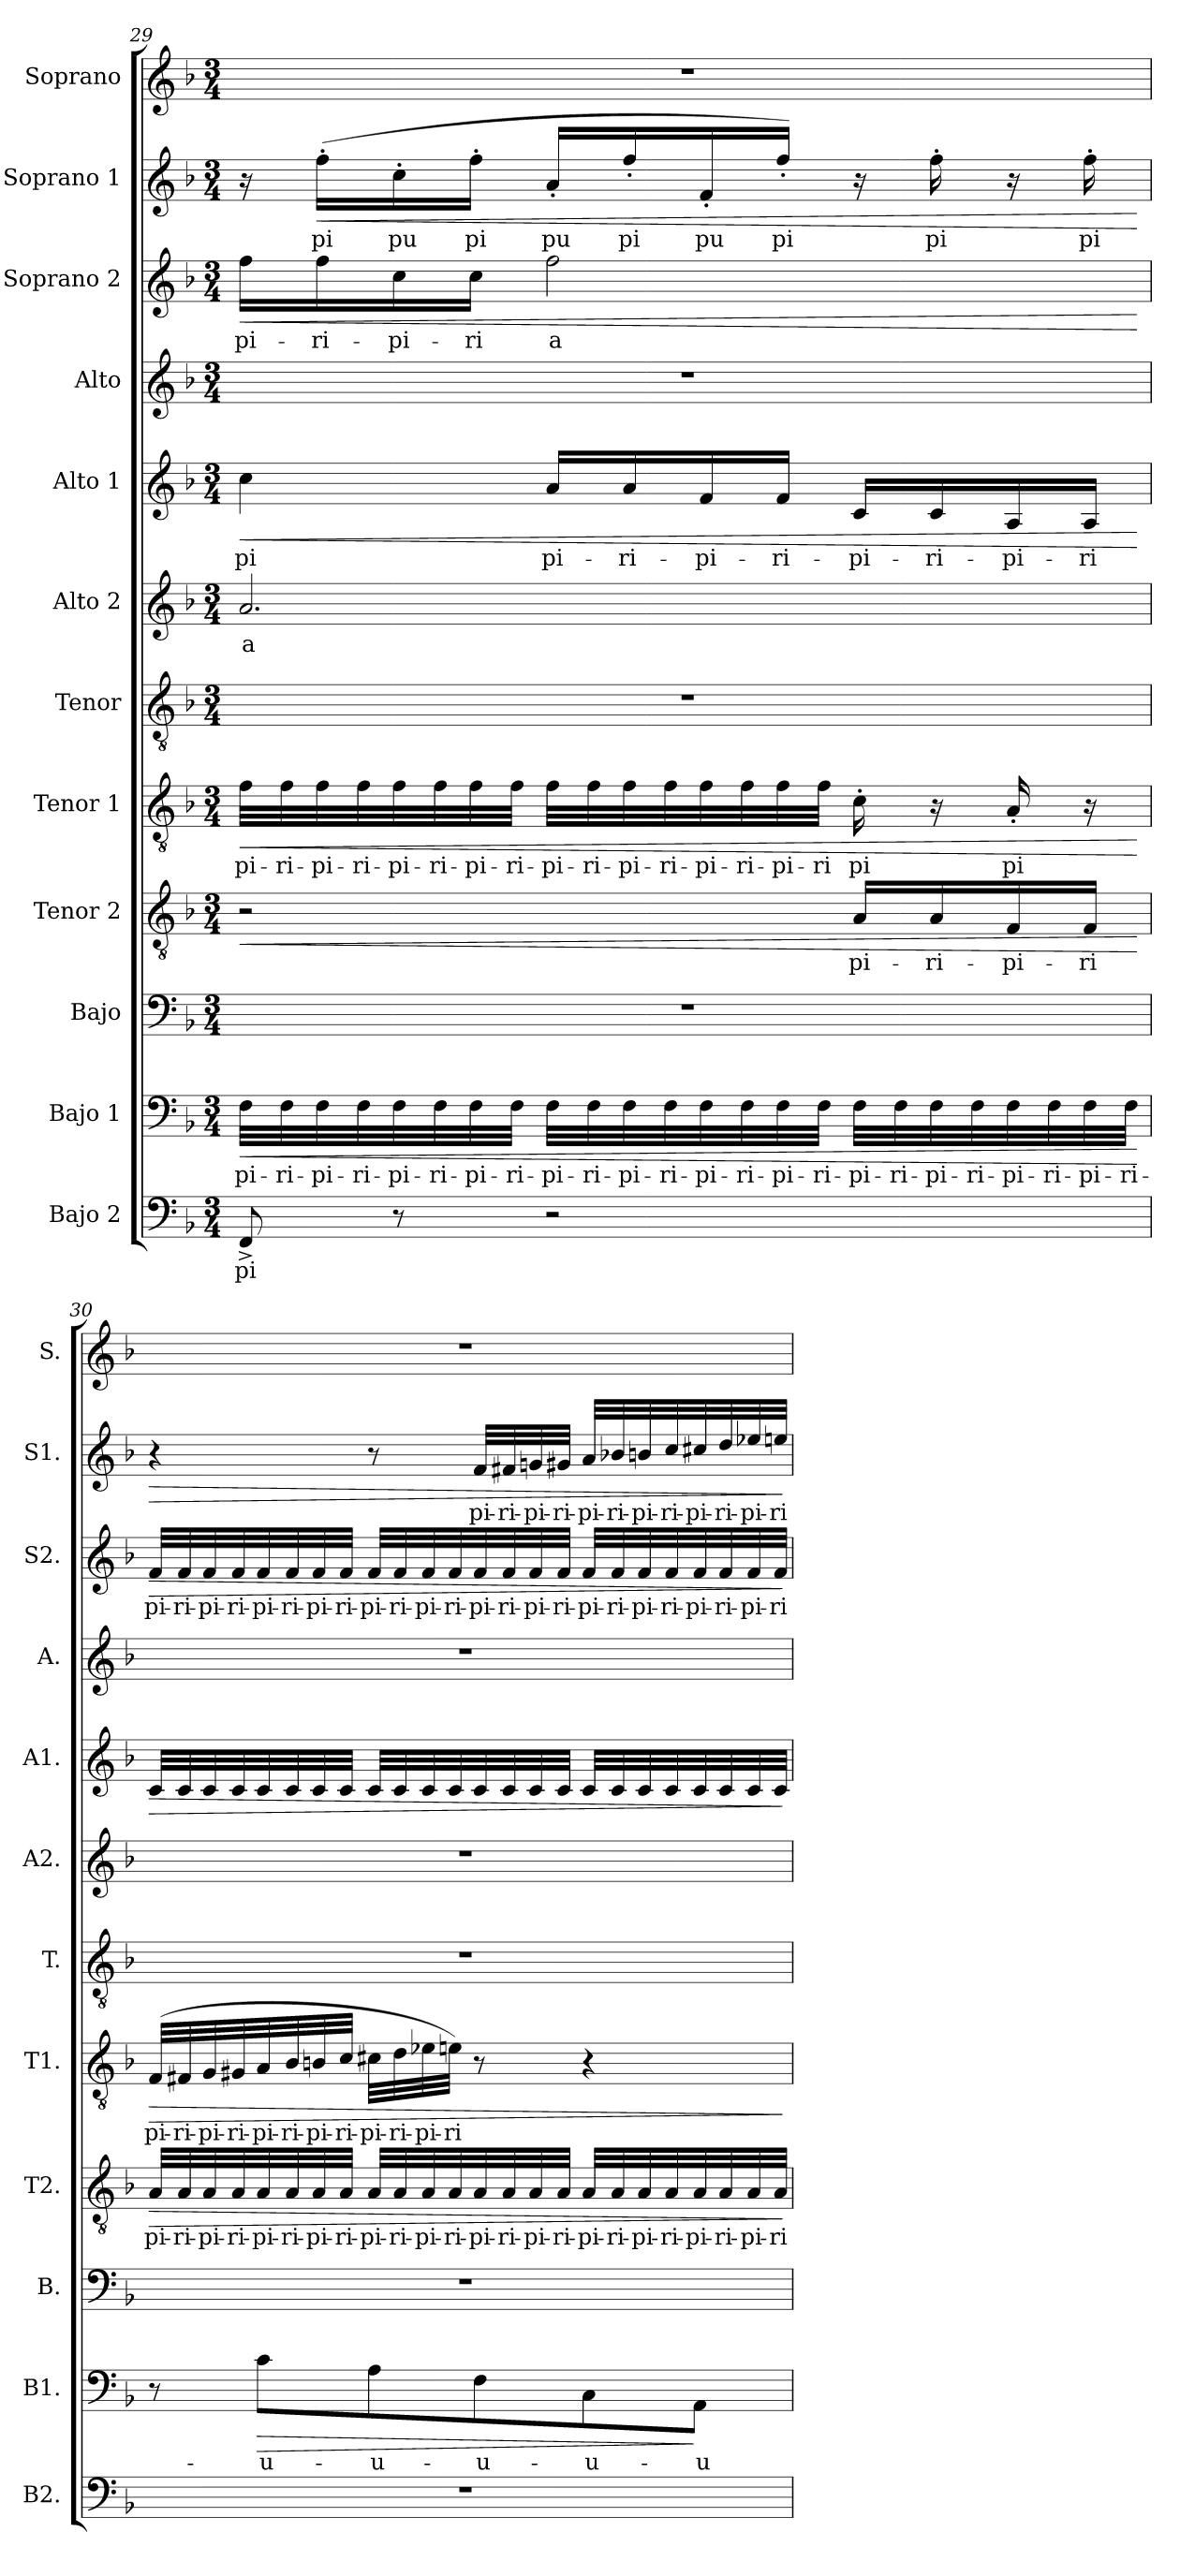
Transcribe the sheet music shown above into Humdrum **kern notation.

**kern	**text	**kern	**text	**dynam	**kern	**kern	**text	**dynam	**kern	**text	**dynam	**kern	**kern	**text	**kern	**text	**dynam	**kern	**kern	**text	**dynam	**kern	**text	**dynam	**kern
*part12	*part12	*part11	*part11	*part11	*part10	*part9	*part9	*part9	*part8	*part8	*part8	*part7	*part6	*part6	*part5	*part5	*part5	*part4	*part3	*part3	*part3	*part2	*part2	*part2	*part1
*staff12	*staff12	*staff11	*staff11	*staff11	*staff10	*staff9	*staff9	*staff9	*staff8	*staff8	*staff8	*staff7	*staff6	*staff6	*staff5	*staff5	*staff5	*staff4	*staff3	*staff3	*staff3	*staff2	*staff2	*staff2	*staff1
*I"Bajo 2	*	*I"Bajo 1	*	*	*I"Bajo	*I"Tenor 2	*	*	*I"Tenor 1	*	*	*I"Tenor	*I"Alto 2	*	*I"Alto 1	*	*	*I"Alto	*I"Soprano 2	*	*	*I"Soprano 1	*	*	*I"Soprano
*I'B2.	*	*I'B1.	*	*	*I'B.	*I'T2.	*	*	*I'T1.	*	*	*I'T.	*I'A2.	*	*I'A1.	*	*	*I'A.	*I'S2.	*	*	*I'S1.	*	*	*I'S.
!!LO:PB:g=z
*clefF4	*	*clefF4	*	*	*clefF4	*clefGv2	*	*	*clefGv2	*	*	*clefGv2	*clefG2	*	*clefG2	*	*	*clefG2	*clefG2	*	*	*clefG2	*	*	*clefG2
*k[b-]	*	*k[b-]	*	*	*k[b-]	*k[b-]	*	*	*k[b-]	*	*	*k[b-]	*k[b-]	*	*k[b-]	*	*	*k[b-]	*k[b-]	*	*	*k[b-]	*	*	*k[b-]
*M3/4	*	*M3/4	*	*	*M3/4	*M3/4	*	*	*M3/4	*	*	*M3/4	*M3/4	*	*M3/4	*	*	*M3/4	*M3/4	*	*	*M3/4	*	*	*M3/4
=29	=29	=29	=29	=29	=29	=29	=29	=29	=29	=29	=29	=29	=29	=29	=29	=29	=29	=29	=29	=29	=29	=29	=29	=29	=29
!	!LO:LY:b	!	!LO:LY:b	!LO:HP:b	!	!	!	!LO:HP:b	!	!LO:LY:b	!LO:HP:b	!	!	!LO:LY:b	!	!LO:LY:b	!LO:HP:b	!	!	!LO:LY:b	!LO:HP:b	!	!	!	!
8FF^/	pi	32F\LLL	pi-	<	2.r	2r	.	<	32f\LLL	pi-	<	2.r	2.a/	a	4cc\	pi	<	2.r	16ff\LL	pi-	<	16r	.	.	2.r
!	!	!	!LO:LY:b	!	!	!	!	!	!	!LO:LY:b	!	!	!	!	!	!	!	!	!	!	!	!	!	!	!
.	.	32F\	-ri-	.	.	.	.	.	32f\	-ri-	.	.	.	.	.	.	.	.	.	.	.	.	.	.	.
!	!	!	!LO:LY:b	!	!	!	!	!	!	!LO:LY:b	!	!	!	!	!	!	!	!	!	!LO:LY:b	!	!	!LO:LY:b	!LO:HP:b	!
.	.	32F\	-pi-	.	.	.	.	.	32f\	-pi-	.	.	.	.	.	.	.	.	16ff\	-ri-	.	(>16ff'\LL	pi	<	.
!	!	!	!LO:LY:b	!	!	!	!	!	!	!LO:LY:b	!	!	!	!	!	!	!	!	!	!	!	!	!	!	!
.	.	32F\	-ri-	.	.	.	.	.	32f\	-ri-	.	.	.	.	.	.	.	.	.	.	.	.	.	.	.
!	!	!	!LO:LY:b	!	!	!	!	!	!	!LO:LY:b	!	!	!	!	!	!	!	!	!	!LO:LY:b	!	!	!LO:LY:b	!	!
8r	.	32F\	-pi-	.	.	.	.	.	32f\	-pi-	.	.	.	.	.	.	.	.	16cc\	-pi-	.	16cc'\	pu	.	.
!	!	!	!LO:LY:b	!	!	!	!	!	!	!LO:LY:b	!	!	!	!	!	!	!	!	!	!	!	!	!	!	!
.	.	32F\	-ri-	.	.	.	.	.	32f\	-ri-	.	.	.	.	.	.	.	.	.	.	.	.	.	.	.
!	!	!	!LO:LY:b	!	!	!	!	!	!	!LO:LY:b	!	!	!	!	!	!	!	!	!	!LO:LY:b	!	!	!LO:LY:b	!	!
.	.	32F\	-pi-	.	.	.	.	.	32f\	-pi-	.	.	.	.	.	.	.	.	16cc\JJ	-ri	.	16ff'\JJ	pi	.	.
!	!	!	!LO:LY:b	!	!	!	!	!	!	!LO:LY:b	!	!	!	!	!	!	!	!	!	!	!	!	!	!	!
.	.	32F\JJJ	-ri-	.	.	.	.	.	32f\JJJ	-ri-	.	.	.	.	.	.	.	.	.	.	.	.	.	.	.
!	!	!	!LO:LY:b	!	!	!	!	!	!	!LO:LY:b	!	!	!	!	!	!LO:LY:b	!	!	!	!LO:LY:b	!	!	!LO:LY:b	!	!
2r	.	32F\LLL	-pi-	.	.	.	.	.	32f\LLL	-pi-	.	.	.	.	16a/LL	pi-	.	.	2ff\	a	.	16a'/LL	pu	.	.
!	!	!	!LO:LY:b	!	!	!	!	!	!	!LO:LY:b	!	!	!	!	!	!	!	!	!	!	!	!	!	!	!
.	.	32F\	-ri-	.	.	.	.	.	32f\	-ri-	.	.	.	.	.	.	.	.	.	.	.	.	.	.	.
!	!	!	!LO:LY:b	!	!	!	!	!	!	!LO:LY:b	!	!	!	!	!	!LO:LY:b	!	!	!	!	!	!	!LO:LY:b	!	!
.	.	32F\	-pi-	.	.	.	.	.	32f\	-pi-	.	.	.	.	16a/	-ri-	.	.	.	.	.	16ff'/	pi	.	.
!	!	!	!LO:LY:b	!	!	!	!	!	!	!LO:LY:b	!	!	!	!	!	!	!	!	!	!	!	!	!	!	!
.	.	32F\	-ri-	.	.	.	.	.	32f\	-ri-	.	.	.	.	.	.	.	.	.	.	.	.	.	.	.
!	!	!	!LO:LY:b	!	!	!	!	!	!	!LO:LY:b	!	!	!	!	!	!LO:LY:b	!	!	!	!	!	!	!LO:LY:b	!	!
.	.	32F\	-pi-	.	.	.	.	.	32f\	-pi-	.	.	.	.	16f/	-pi-	.	.	.	.	.	16f'/	pu	.	.
!	!	!	!LO:LY:b	!	!	!	!	!	!	!LO:LY:b	!	!	!	!	!	!	!	!	!	!	!	!	!	!	!
.	.	32F\	-ri-	.	.	.	.	.	32f\	-ri-	.	.	.	.	.	.	.	.	.	.	.	.	.	.	.
!	!	!	!LO:LY:b	!	!	!	!	!	!	!LO:LY:b	!	!	!	!	!	!LO:LY:b	!	!	!	!	!	!	!LO:LY:b	!	!
.	.	32F\	-pi-	.	.	.	.	.	32f\	-pi-	.	.	.	.	16f/JJ	-ri-	.	.	.	.	.	16ff'/JJ)	pi	.	.
!	!	!	!LO:LY:b	!	!	!	!	!	!	!LO:LY:b	!	!	!	!	!	!	!	!	!	!	!	!	!	!	!
.	.	32F\JJJ	-ri-	.	.	.	.	.	32f\JJJ	-ri	.	.	.	.	.	.	.	.	.	.	.	.	.	.	.
!	!	!	!LO:LY:b	!	!	!	!LO:LY:b	!	!	!LO:LY:b	!	!	!	!	!	!LO:LY:b	!	!	!	!	!	!	!	!	!
.	.	32F\LLL	-pi-	.	.	16A/LL	pi-	.	16c'\	pi	.	.	.	.	16c/LL	-pi-	.	.	.	.	.	16r	.	.	.
!	!	!	!LO:LY:b	!	!	!	!	!	!	!	!	!	!	!	!	!	!	!	!	!	!	!	!	!	!
.	.	32F\	-ri-	.	.	.	.	.	.	.	.	.	.	.	.	.	.	.	.	.	.	.	.	.	.
!	!	!	!LO:LY:b	!	!	!	!LO:LY:b	!	!	!	!	!	!	!	!	!LO:LY:b	!	!	!	!	!	!	!LO:LY:b	!	!
.	.	32F\	-pi-	.	.	16A/	-ri-	.	16r	.	.	.	.	.	16c/	-ri-	.	.	.	.	.	16ff'\	pi	.	.
!	!	!	!LO:LY:b	!	!	!	!	!	!	!	!	!	!	!	!	!	!	!	!	!	!	!	!	!	!
.	.	32F\	-ri-	.	.	.	.	.	.	.	.	.	.	.	.	.	.	.	.	.	.	.	.	.	.
!	!	!	!LO:LY:b	!	!	!	!LO:LY:b	!	!	!LO:LY:b	!	!	!	!	!	!LO:LY:b	!	!	!	!	!	!	!	!	!
.	.	32F\	-pi-	.	.	16F/	-pi-	.	16A'/	pi	.	.	.	.	16A/	-pi-	.	.	.	.	.	16r	.	.	.
!	!	!	!LO:LY:b	!	!	!	!	!	!	!	!	!	!	!	!	!	!	!	!	!	!	!	!	!	!
.	.	32F\	-ri-	.	.	.	.	.	.	.	.	.	.	.	.	.	.	.	.	.	.	.	.	.	.
!	!	!	!LO:LY:b	!	!	!	!LO:LY:b	!	!	!	!	!	!	!	!	!LO:LY:b	!	!	!	!	!	!	!LO:LY:b	!	!
.	.	32F\	-pi-	.	.	16F/JJ	-ri	.	16r	.	.	.	.	.	16A/JJ	-ri	.	.	.	.	.	16ff'\	pi	.	.
!	!	!	!LO:LY:b	!	!	!	!	!	!	!	!	!	!	!	!	!	!	!	!	!	!	!	!	!	!
.	.	32F\JJJ	-ri-	.	.	.	.	.	.	.	.	.	.	.	.	.	.	.	.	.	.	.	.	.	.
.	.	.	.	[	.	.	.	[	.	.	[	.	.	.	.	.	[	.	.	.	[	.	.	[	.
!!LO:PB:g=z
=30	=30	=30	=30	=30	=30	=30	=30	=30	=30	=30	=30	=30	=30	=30	=30	=30	=30	=30	=30	=30	=30	=30	=30	=30	=30
!	!	!	!	!	!	!	!LO:LY:b	!LO:HP:b	!	!LO:LY:b	!LO:HP:b	!	!	!	!	!	!LO:HP:b	!	!	!LO:LY:b	!LO:HP:b	!	!	!LO:HP:b	!
2.r	.	8r	.	.	2.r	32A/LLL	pi-	>	(>32F/LLL	pi-	>	2.r	2.r	.	32c/LLL	.	>	2.r	32f/LLL	pi-	>	4r	.	>	2.r
!	!	!	!	!	!	!	!LO:LY:b	!	!	!LO:LY:b	!	!	!	!	!	!	!	!	!	!LO:LY:b	!	!	!	!	!
.	.	.	.	.	.	32A/	-ri-	.	32F#X/	-ri-	.	.	.	.	32c/	.	.	.	32f/	-ri-	.	.	.	.	.
!	!	!	!	!	!	!	!LO:LY:b	!	!	!LO:LY:b	!	!	!	!	!	!	!	!	!	!LO:LY:b	!	!	!	!	!
.	.	.	.	.	.	32A/	-pi-	.	32G/	-pi-	.	.	.	.	32c/	.	.	.	32f/	-pi-	.	.	.	.	.
!	!	!	!	!	!	!	!LO:LY:b	!	!	!LO:LY:b	!	!	!	!	!	!	!	!	!	!LO:LY:b	!	!	!	!	!
.	.	.	.	.	.	32A/	-ri-	.	32G#X/	-ri-	.	.	.	.	32c/	.	.	.	32f/	-ri-	.	.	.	.	.
!	!	!	!LO:LY:b	!LO:HP:b	!	!	!LO:LY:b	!	!	!LO:LY:b	!	!	!	!	!	!	!	!	!	!LO:LY:b	!	!	!	!	!
.	.	8c\L	u-	>	.	32A/	-pi-	.	32A/	-pi-	.	.	.	.	32c/	.	.	.	32f/	-pi-	.	.	.	.	.
!	!	!	!	!	!	!	!LO:LY:b	!	!	!LO:LY:b	!	!	!	!	!	!	!	!	!	!LO:LY:b	!	!	!	!	!
.	.	.	.	.	.	32A/	-ri-	.	32B-/	-ri-	.	.	.	.	32c/	.	.	.	32f/	-ri-	.	.	.	.	.
!	!	!	!	!	!	!	!LO:LY:b	!	!	!LO:LY:b	!	!	!	!	!	!	!	!	!	!LO:LY:b	!	!	!	!	!
.	.	.	.	.	.	32A/	-pi-	.	32Bn/	-pi-	.	.	.	.	32c/	.	.	.	32f/	-pi-	.	.	.	.	.
!	!	!	!	!	!	!	!LO:LY:b	!	!	!LO:LY:b	!	!	!	!	!	!	!	!	!	!LO:LY:b	!	!	!	!	!
.	.	.	.	.	.	32A/JJJ	-ri-	.	32c/JJJ	-ri-	.	.	.	.	32c/JJJ	.	.	.	32f/JJJ	-ri-	.	.	.	.	.
!	!	!	!LO:LY:b	!	!	!	!LO:LY:b	!	!	!LO:LY:b	!	!	!	!	!	!	!	!	!	!LO:LY:b	!	!	!	!	!
.	.	8A\	-u-	.	.	32A/LLL	-pi-	.	32c#X\LLL	-pi-	.	.	.	.	32c/LLL	.	.	.	32f/LLL	-pi-	.	8r	.	.	.
!	!	!	!	!	!	!	!LO:LY:b	!	!	!LO:LY:b	!	!	!	!	!	!	!	!	!	!LO:LY:b	!	!	!	!	!
.	.	.	.	.	.	32A/	-ri-	.	32d\	-ri-	.	.	.	.	32c/	.	.	.	32f/	-ri-	.	.	.	.	.
!	!	!	!	!	!	!	!LO:LY:b	!	!	!LO:LY:b	!	!	!	!	!	!	!	!	!	!LO:LY:b	!	!	!	!	!
.	.	.	.	.	.	32A/	-pi-	.	32e-X\	-pi-	.	.	.	.	32c/	.	.	.	32f/	-pi-	.	.	.	.	.
!	!	!	!	!	!	!	!LO:LY:b	!	!	!LO:LY:b	!	!	!	!	!	!	!	!	!	!LO:LY:b	!	!	!	!	!
.	.	.	.	.	.	32A/	-ri-	.	32en\JJJ)	-ri	.	.	.	.	32c/	.	.	.	32f/	-ri-	.	.	.	.	.
!	!	!	!LO:LY:b	!	!	!	!LO:LY:b	!	!	!	!	!	!	!	!	!	!	!	!	!LO:LY:b	!	!	!LO:LY:b	!	!
.	.	8F\	-u-	.	.	32A/	-pi-	.	8r	.	.	.	.	.	32c/	.	.	.	32f/	-pi-	.	32f/LLL	pi-	.	.
!	!	!	!	!	!	!	!LO:LY:b	!	!	!	!	!	!	!	!	!	!	!	!	!LO:LY:b	!	!	!LO:LY:b	!	!
.	.	.	.	.	.	32A/	-ri-	.	.	.	.	.	.	.	32c/	.	.	.	32f/	-ri-	.	32f#X/	-ri-	.	.
!	!	!	!	!	!	!	!LO:LY:b	!	!	!	!	!	!	!	!	!	!	!	!	!LO:LY:b	!	!	!LO:LY:b	!	!
.	.	.	.	.	.	32A/	-pi-	.	.	.	.	.	.	.	32c/	.	.	.	32f/	-pi-	.	32gn/	-pi-	.	.
!	!	!	!	!	!	!	!LO:LY:b	!	!	!	!	!	!	!	!	!	!	!	!	!LO:LY:b	!	!	!LO:LY:b	!	!
.	.	.	.	.	.	32A/JJJ	-ri-	.	.	.	.	.	.	.	32c/JJJ	.	.	.	32f/JJJ	-ri-	.	32g#X/JJJ	-ri-	.	.
!	!	!	!LO:LY:b	!	!	!	!LO:LY:b	!	!	!	!	!	!	!	!	!	!	!	!	!LO:LY:b	!	!	!LO:LY:b	!	!
.	.	8C\	-u-	.	.	32A/LLL	-pi-	.	4r	.	.	.	.	.	32c/LLL	.	.	.	32f/LLL	-pi-	.	32a/LLL	-pi-	.	.
!	!	!	!	!	!	!	!LO:LY:b	!	!	!	!	!	!	!	!	!	!	!	!	!LO:LY:b	!	!	!LO:LY:b	!	!
.	.	.	.	.	.	32A/	-ri-	.	.	.	.	.	.	.	32c/	.	.	.	32f/	-ri-	.	32b-X/	-ri-	.	.
!	!	!	!	!	!	!	!LO:LY:b	!	!	!	!	!	!	!	!	!	!	!	!	!LO:LY:b	!	!	!LO:LY:b	!	!
.	.	.	.	.	.	32A/	-pi-	.	.	.	.	.	.	.	32c/	.	.	.	32f/	-pi-	.	32bn/	-pi-	.	.
!	!	!	!	!	!	!	!LO:LY:b	!	!	!	!	!	!	!	!	!	!	!	!	!LO:LY:b	!	!	!LO:LY:b	!	!
.	.	.	.	.	.	32A/	-ri-	.	.	.	.	.	.	.	32c/	.	.	.	32f/	-ri-	.	32cc/	-ri-	.	.
!	!	!	!LO:LY:b	!	!	!	!LO:LY:b	!	!	!	!	!	!	!	!	!	!	!	!	!LO:LY:b	!	!	!LO:LY:b	!	!
.	.	8AA\J	-u	]	.	32A/	-pi-	.	.	.	.	.	.	.	32c/	.	.	.	32f/	-pi-	.	32cc#X/	-pi-	.	.
!	!	!	!	!	!	!	!LO:LY:b	!	!	!	!	!	!	!	!	!	!	!	!	!LO:LY:b	!	!	!LO:LY:b	!	!
.	.	.	.	.	.	32A/	-ri-	.	.	.	.	.	.	.	32c/	.	.	.	32f/	-ri-	.	32dd/	-ri-	.	.
!	!	!	!	!	!	!	!LO:LY:b	!	!	!	!	!	!	!	!	!	!	!	!	!LO:LY:b	!	!	!LO:LY:b	!	!
.	.	.	.	.	.	32A/	-pi-	.	.	.	.	.	.	.	32c/	.	.	.	32f/	-pi-	.	32ee-X/	-pi-	.	.
!	!	!	!	!	!	!	!LO:LY:b	!	!	!	!	!	!	!	!	!	!	!	!	!LO:LY:b	!	!	!LO:LY:b	!	!
.	.	.	.	.	.	32A/JJJ	-ri-	.	.	.	.	.	.	.	32c/JJJ	.	.	.	32f/JJJ	-ri	.	32een/JJJ	-ri	.	.
.	.	.	.	.	.	.	.	]	.	.	]	.	.	.	.	.	]	.	.	.	]	.	.	]	.
=	=	=	=	=	=	=	=	=	=	=	=	=	=	=	=	=	=	=	=	=	=	=	=	=	=
*-	*-	*-	*-	*-	*-	*-	*-	*-	*-	*-	*-	*-	*-	*-	*-	*-	*-	*-	*-	*-	*-	*-	*-	*-	*-
